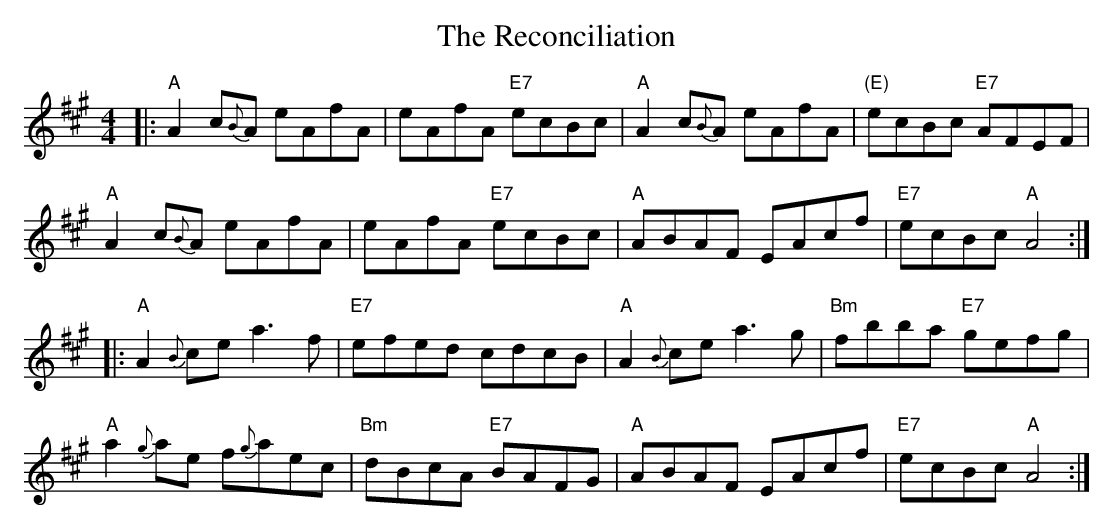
X:1
T: The Reconciliation
M: 4/4
L: 1/8
K: Amaj
|:"A"A2 c{B}A eAfA|eAfA "E7"ecBc|"A"A2 c{B}A eAfA|"(E)"ecBc "E7"AFEF|
"A"A2 c{B}A eAfA|eAfA "E7"ecBc|"A"ABAF EAcf|"E7"ecBc "A"A4:|
|:"A"A2{B}ce a3f|"E7"efed cdcB|"A"A2{B}ce a3g|"Bm"fbba "E7"gefg|
"A"a2{g}ae f{g}aec|"Bm"dBcA "E7"BAFG|"A"ABAF EAcf|"E7"ecBc "A"A4:|
